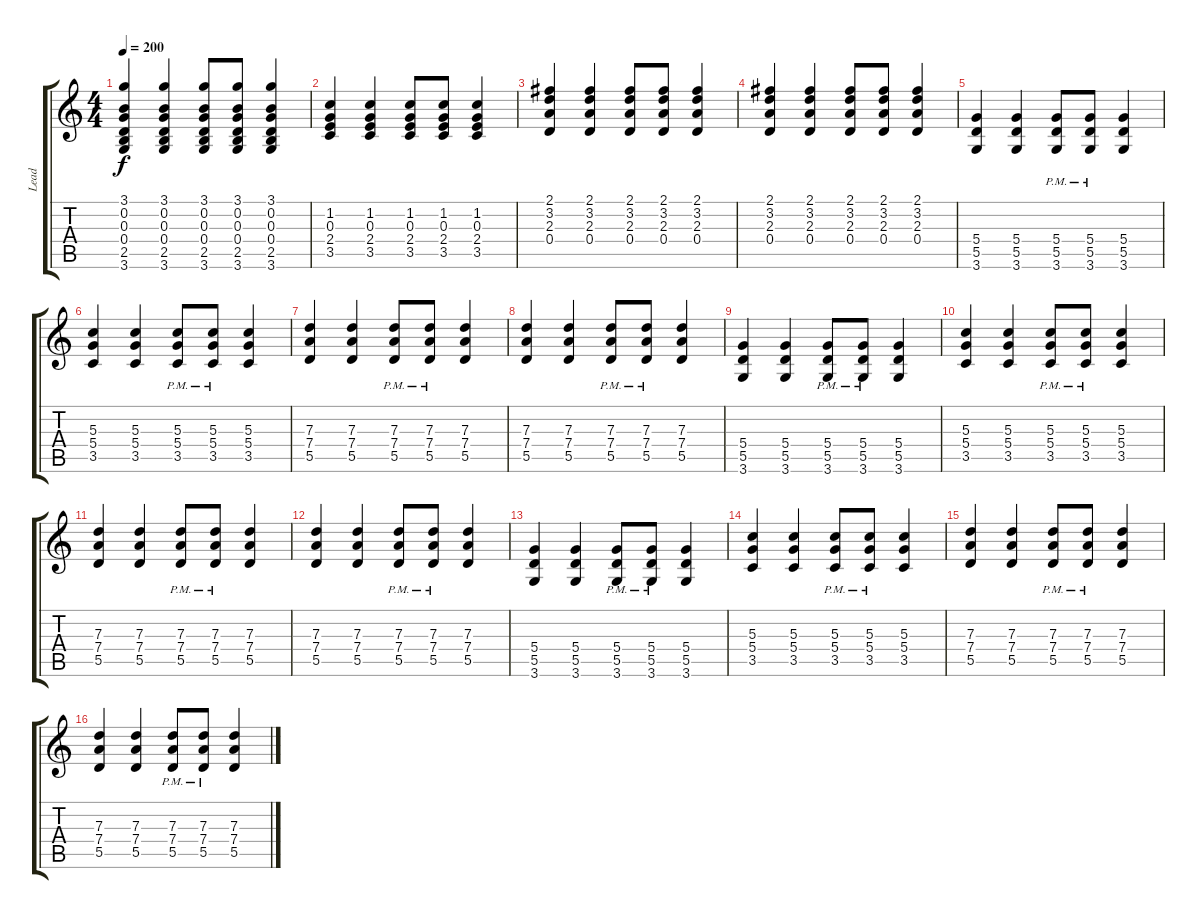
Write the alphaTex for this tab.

\track ("Lead" "Lead") {instrument distortionguitar}
\staff {score tabs}
\tuning (E4 B3 G3 D3 A2 E2) {hide}
\ts (4 4)
\tempo 200
\clef g2
\ks c
(3.1 0.2 0.3 0.4 2.5 3.6).4{dy f} (3.1 0.2 0.3 0.4 2.5 3.6).4 (3.1 0.2 0.3 0.4 2.5 3.6).8 (3.1 0.2 0.3 0.4 2.5 3.6).8 (3.1 0.2 0.3 0.4 2.5 3.6).4 |
(1.2 0.3 2.4 3.5).4 (1.2 0.3 2.4 3.5).4 (1.2 0.3 2.4 3.5).8 (1.2 0.3 2.4 3.5).8 (1.2 0.3 2.4 3.5).4 |
(2.1 3.2 2.3 0.4).4 (2.1 3.2 2.3 0.4).4 (2.1 3.2 2.3 0.4).8 (2.1 3.2 2.3 0.4).8 (2.1 3.2 2.3 0.4).4 |
(2.1 3.2 2.3 0.4).4 (2.1 3.2 2.3 0.4).4 (2.1 3.2 2.3 0.4).8 (2.1 3.2 2.3 0.4).8 (2.1 3.2 2.3 0.4).4 |
(5.4 5.5 3.6).4 (5.4 5.5 3.6).4 (5.4{pm} 5.5{pm} 3.6{pm}).8 (5.4{pm} 5.5{pm} 3.6{pm}).8 (5.4 5.5 3.6).4 |
(5.3 5.4 3.5).4 (5.3 5.4 3.5).4 (5.3{pm} 5.4{pm} 3.5{pm}).8 (5.3{pm} 5.4{pm} 3.5{pm}).8 (5.3 5.4 3.5).4 |
(7.3 7.4 5.5).4 (7.3 7.4 5.5).4 (7.3{pm} 7.4{pm} 5.5{pm}).8 (7.3{pm} 7.4{pm} 5.5{pm}).8 (7.3 7.4 5.5).4 |
(7.3 7.4 5.5).4 (7.3 7.4 5.5).4 (7.3{pm} 7.4{pm} 5.5{pm}).8 (7.3{pm} 7.4{pm} 5.5{pm}).8 (7.3 7.4 5.5).4 |
(5.4 5.5 3.6).4 (5.4 5.5 3.6).4 (5.4{pm} 5.5{pm} 3.6{pm}).8 (5.4{pm} 5.5{pm} 3.6{pm}).8 (5.4 5.5 3.6).4 |
(5.3 5.4 3.5).4 (5.3 5.4 3.5).4 (5.3{pm} 5.4{pm} 3.5{pm}).8 (5.3{pm} 5.4{pm} 3.5{pm}).8 (5.3 5.4 3.5).4 |
(7.3 7.4 5.5).4 (7.3 7.4 5.5).4 (7.3{pm} 7.4{pm} 5.5{pm}).8 (7.3{pm} 7.4{pm} 5.5{pm}).8 (7.3 7.4 5.5).4 |
(7.3 7.4 5.5).4 (7.3 7.4 5.5).4 (7.3{pm} 7.4{pm} 5.5{pm}).8 (7.3{pm} 7.4{pm} 5.5{pm}).8 (7.3 7.4 5.5).4 |
(5.4 5.5 3.6).4 (5.4 5.5 3.6).4 (5.4{pm} 5.5{pm} 3.6{pm}).8 (5.4{pm} 5.5{pm} 3.6{pm}).8 (5.4 5.5 3.6).4 |
(5.3 5.4 3.5).4 (5.3 5.4 3.5).4 (5.3{pm} 5.4{pm} 3.5{pm}).8 (5.3{pm} 5.4{pm} 3.5{pm}).8 (5.3 5.4 3.5).4 |
(7.3 7.4 5.5).4 (7.3 7.4 5.5).4 (7.3{pm} 7.4{pm} 5.5{pm}).8 (7.3{pm} 7.4{pm} 5.5{pm}).8 (7.3 7.4 5.5).4 |
(7.3 7.4 5.5).4 (7.3 7.4 5.5).4 (7.3{pm} 7.4{pm} 5.5{pm}).8 (7.3{pm} 7.4{pm} 5.5{pm}).8 (7.3 7.4 5.5).4
